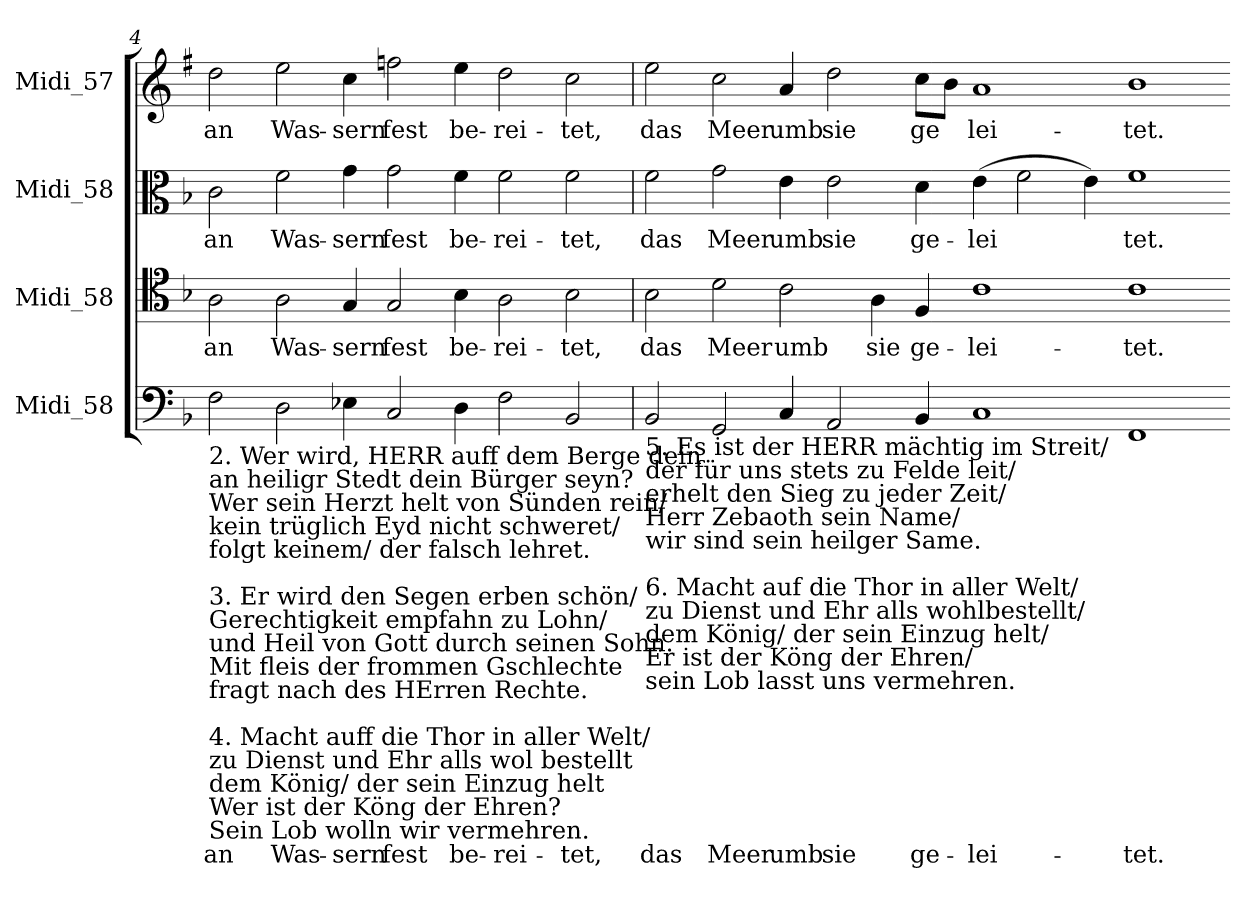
**kern	**text	**kern	**text	**kern	**text	**kern	**text
*part4	*part4	*part3	*part3	*part2	*part2	*part1	*part1
*staff4	*staff4	*staff3	*staff3	*staff2	*staff2	*staff1	*staff1
*I"Midi_58	*	*I"Midi_58	*	*I"Midi_58	*	*I"Midi_57	*
*clefF4	*	*clefC4	*	*clefC3	*	*clefG2	*
*	*	*	*	*	*	*ITrd1c2	*
*k[b-]	*	*k[b-]	*	*k[b-]	*	*k[b-]	*
*F:	*	*F:	*	*F:	*	*F:	*
=4	=4	=4	=4	=4	=4	=4	=4
!LO:TX:b:t=2. Wer wird, HERR auff dem Berge dein\nan heiligr Stedt dein Bürger seyn?\nWer sein Herzt helt von Sünden rein/\nkein trüglich Eyd nicht schweret/\nfolgt keinem/ der falsch lehret.\n\n3. Er wird den Segen erben schön/\nGerechtigkeit empfahn zu Lohn/\nund Heil von Gott durch seinen Sohn.\nMit fleis der frommen Gschlechte\nfragt nach des HErren Rechte.\n\n4. Macht auff die Thor in aller Welt/\nzu Dienst und Ehr alls wol bestellt\ndem König/ der sein Einzug helt\nWer ist der Köng der Ehren?\nSein Lob wolln wir vermehren.	!	!	!	!	!	!	!
!	!LO:LY:b	!	!LO:LY:b	!	!LO:LY:b	!	!LO:LY:b
2F	an	2A	an	2c	an	2cc	an
!	!LO:LY:b	!	!LO:LY:b	!	!LO:LY:b	!	!LO:LY:b
2D	Was-	2A	Was-	2f	Was-	2dd	Was-
!	!LO:LY:b	!	!LO:LY:b	!	!LO:LY:b	!	!LO:LY:b
4E-X	-sern	4G	-sern	4g	-sern	4b-	-sern
!	!LO:LY:b	!	!LO:LY:b	!	!LO:LY:b	!	!LO:LY:b
2C	fest	2G	fest	2g	fest	2ee-X	fest
!	!LO:LY:b	!	!LO:LY:b	!	!LO:LY:b	!	!LO:LY:b
4D	be-	4B-	be-	4f	be-	4dd	be-
!	!LO:LY:b	!	!LO:LY:b	!	!LO:LY:b	!	!LO:LY:b
2F	-rei-	2A	-rei-	2f	-rei-	2cc	-rei-
!	!LO:LY:b	!	!LO:LY:b	!	!LO:LY:b	!	!LO:LY:b
2BB-	-tet,	2B-	-tet,	2f	-tet,	2b-	-tet,
=5	=5	=5	=5	=5	=5	=5	=5
!LO:TX:b:t=5. Es ist der HERR mächtig im Streit/\nder für uns stets zu Felde leit/\nerhelt den Sieg zu jeder Zeit/\nHerr Zebaoth sein Name/\nwir sind sein heilger Same.\n\n6. Macht auf die Thor in aller Welt/\nzu Dienst und Ehr alls wohlbestellt/\ndem König/ der sein Einzug helt/\nEr ist der Köng der Ehren/\nsein Lob lasst uns vermehren.	!	!	!	!	!	!	!
!	!LO:LY:b	!	!LO:LY:b	!	!LO:LY:b	!	!LO:LY:b
2BB-	das	2B-	das	2f	das	2dd	das
!	!LO:LY:b	!	!LO:LY:b	!	!LO:LY:b	!	!LO:LY:b
2GG	Meer	2d	Meer	2g	Meer	2b-	Meer
!	!LO:LY:b	!	!LO:LY:b	!	!LO:LY:b	!	!LO:LY:b
4C	umb	2c	umb	4e	umb	4g	umb
!	!LO:LY:b	!	!	!	!LO:LY:b	!	!LO:LY:b
2AA	sie	.	.	2e	sie	2cc	sie
!	!	!	!LO:LY:b	!	!	!	!
.	.	4A	sie	.	.	.	.
!	!LO:LY:b	!	!LO:LY:b	!	!LO:LY:b	!	!LO:LY:b
4BB-	ge-	4F	ge-	4d	ge-	8b-L	ge
.	.	.	.	.	.	8aJ	.
!	!LO:LY:b	!	!LO:LY:b	!	!LO:LY:b	!	!LO:LY:b
1C	-lei-	1c	-lei-	(>4e	-lei	1g	lei-
.	.	.	.	2f	.	.	.
.	.	.	.	4e)	.	.	.
!	!LO:LY:b	!	!LO:LY:b	!	!LO:LY:b	!	!LO:LY:b
1FF	-tet.	1c	-tet.	1f	tet.	1a	-tet.
=-	=-	=-	=-	=-	=-	=-	=-
*-	*-	*-	*-	*-	*-	*-	*-
